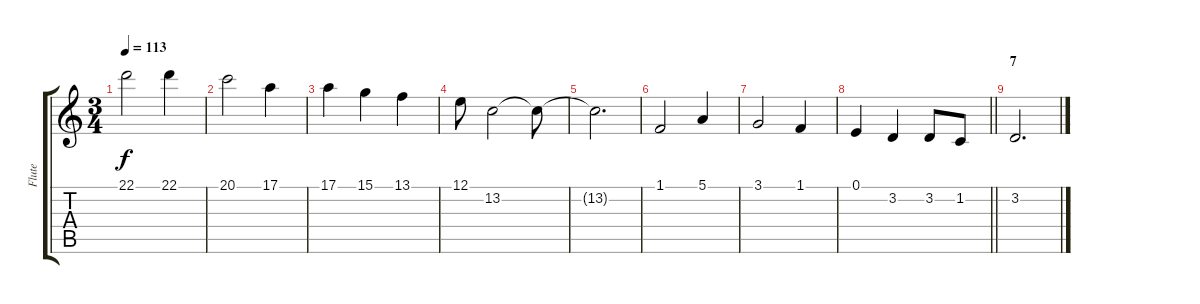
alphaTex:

\track ("Flute" "Flute") {instrument piccolo}
\staff {score tabs}
\tuning (E4 B3 G3 D3 A2 E2) {hide}
\ts (3 4)
\tempo 113
\clef g2
\ks c
22.1.2{dy f} 22.1.4 |
20.1.2 17.1.4 |
17.1.4 15.1.4 13.1.4 |
12.1.8 13.2.2 13.2{t}.8 |
13.2{t}.2{d} |
1.1.2 5.1.4 |
3.1.2 1.1.4 |
\barLineRight lightlight
0.1.4 3.2.4 3.2.8 1.2.8 |
\section ("" "7")
3.2.2{d}
